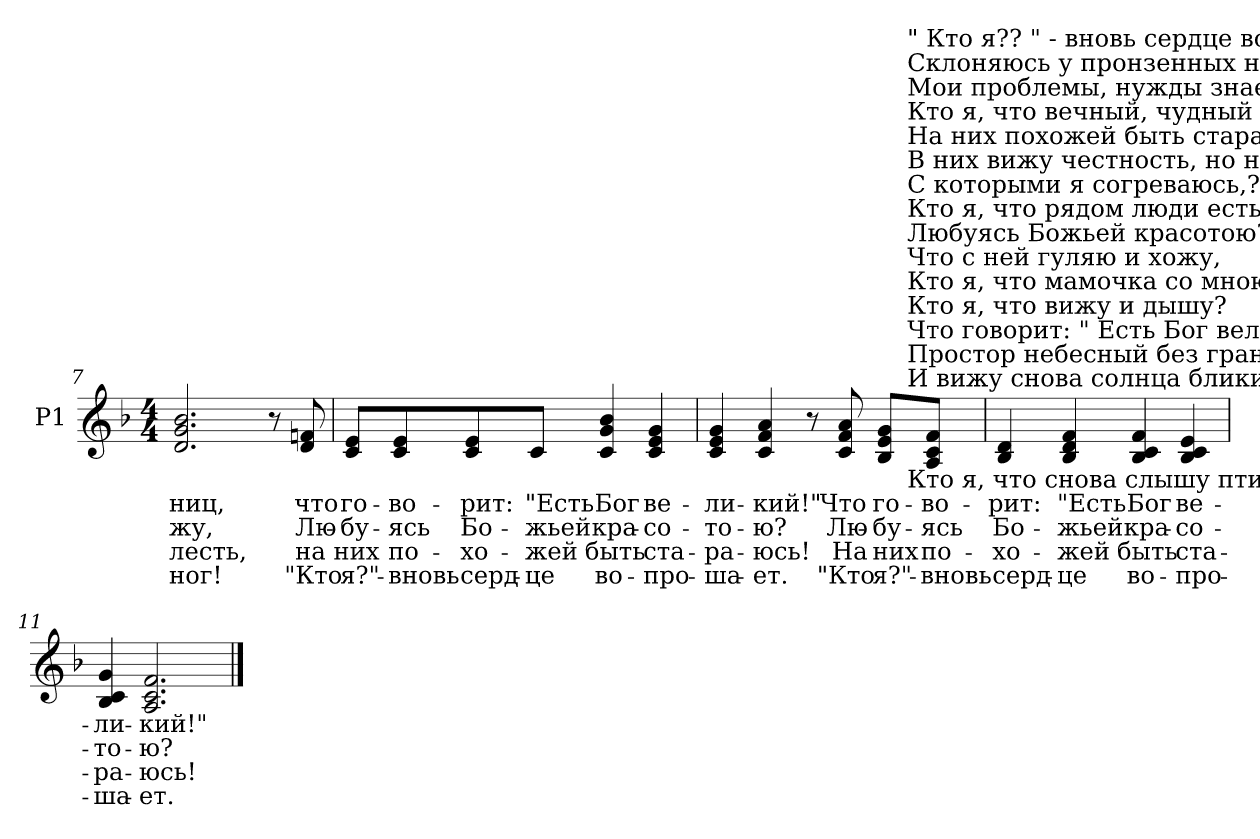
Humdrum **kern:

**kern	**text	**text	**text	**text
*part1	*part1	*part1	*part1	*part1
*staff1	*staff1	*staff1	*staff1	*staff1
*I"P1	*	*	*	*
*clefG2	*	*	*	*
*k[b-]	*	*	*	*
*F:	*	*	*	*
*M4/4	*	*	*	*
=7	=7	=7	=7	=7
!	!LO:LY:b:color=#000000	!LO:LY:b:color=#000000	!LO:LY:b:color=#000000	!LO:LY:b:color=#000000
2.di/ 2.gi 2.b-i	ниц,	жу,	лесть,	ног!
8r	.	.	.	.
!	!LO:LY:b:color=#000000	!LO:LY:b:color=#000000	!LO:LY:b:color=#000000	!LO:LY:b:color=#000000
8di/ 8fni	что	Лю-	на	-"Кто
=8	=8	=8	=8	=8
!	!LO:LY:b:color=#000000	!LO:LY:b:color=#000000	!LO:LY:b:color=#000000	!LO:LY:b:color=#000000
8ci/ 8eiL	го-	-бу-	-них	-я?"-
!	!LO:LY:b:color=#000000	!LO:LY:b:color=#000000	!LO:LY:b:color=#000000	!LO:LY:b:color=#000000
8ci/ 8ei	во-	-ясь	по-	вновь
!	!LO:LY:b:color=#000000	!LO:LY:b:color=#000000	!LO:LY:b:color=#000000	!LO:LY:b:color=#000000
8ci/ 8ei	-рит:	Бо-	-хо-	-серд-
!	!LO:LY:b:color=#000000	!LO:LY:b:color=#000000	!LO:LY:b:color=#000000	!LO:LY:b:color=#000000
8ci/J	-"Есть	жьей	жей	це
!	!LO:LY:b:color=#000000	!LO:LY:b:color=#000000	!LO:LY:b:color=#000000	!LO:LY:b:color=#000000
4ci/ 4gi 4b-i	Бог	кра-	-быть	-во-
!	!LO:LY:b:color=#000000	!LO:LY:b:color=#000000	!LO:LY:b:color=#000000	!LO:LY:b:color=#000000
4ci/ 4ei 4gi	ве-	-со-	-ста-	-про-
!!LO:LB:g=z
=9	=9	=9	=9	=9
!	!LO:LY:b:color=#000000	!LO:LY:b:color=#000000	!LO:LY:b:color=#000000	!LO:LY:b:color=#000000
*^	*	*	*	*
4ci/ 4ei 4gi	2ryy	-ли-	-то-	-ра-	-ша-
!	!	!LO:LY:b:color=#000000	!LO:LY:b:color=#000000	!LO:LY:b:color=#000000	!LO:LY:b:color=#000000
4ci/ 4fi 4ai	.	-кий!"	ю?	юсь!	ет.
8r	4ryy	.	.	.	.
!	!	!LO:LY:b:color=#000000	!LO:LY:b:color=#000000	!LO:LY:b:color=#000000	!LO:LY:b:color=#000000
8ci/ 8fi 8ai	.	Что	Лю-	На	-"Кто
!	!	!LO:LY:b:color=#000000	!LO:LY:b:color=#000000	!LO:LY:b:color=#000000	!LO:LY:b:color=#000000
8B-i/ 8ei 8giL	16ryy	го-	-бу-	-них	-я?"-
.	128ryy	.	.	.	.
.	512.ryy	.	.	.	.
!	!LO:TX:b:t=Кто я, что снова слышу птиц,	!	!	!	!
!	!LO:TX:t=И вижу снова солнца блики,	!	!	!	!
!	!LO:TX:t=Простор небесный без границ,	!	!	!	!
!	!LO:TX:t=Что говорит&colon; " Есть Бог великий! " ?	!	!	!	!
!	!LO:TX:t=Кто я, что вижу и дышу?	!	!	!	!
!	!LO:TX:t=Кто я, что мамочка со мною,	!	!	!	!
!	!LO:TX:t=Что с ней гуляю и хожу,	!	!	!	!
!	!LO:TX:t=Любуясь Божьей красотою?	!	!	!	!
!	!LO:TX:t=Кто я, что рядом люди есть,	!	!	!	!
!	!LO:TX:t=С которыми я согреваюсь,?	!	!	!	!
!	!LO:TX:t=В них вижу честность, но не лесть,	!	!	!	!
!	!LO:TX:t=На них похожей быть стараюсь!	!	!	!	!
!	!LO:TX:t=Кто я, что вечный, чудный Бог	!	!	!	!
!	!LO:TX:t=Мои проблемы, нужды знает??	!	!	!	!
!	!LO:TX:t=Склоняюсь у пронзенных ног!	!	!	!	!
!	!LO:TX:t=" Кто я?? " - вновь сердце вопрошает.	!	!	!	!
.	8ryy	.	.	.	.
!	!	!LO:LY:b:color=#000000	!LO:LY:b:color=#000000	!LO:LY:b:color=#000000	!LO:LY:b:color=#000000
8Ai/ 8ci 8fiJ	.	во-	-ясь	по-	вновь
.	32ryy	.	.	.	.
.	64ryy	.	.	.	.
.	256ryy	.	.	.	.
.	1024ryy	.	.	.	.
*v	*v	*	*	*	*
=10	=10	=10	=10	=10
*^	*	*	*	*
!	!	!LO:LY:b:color=#000000	!LO:LY:b:color=#000000	!LO:LY:b:color=#000000	!LO:LY:b:color=#000000
*v	*v	*	*	*	*
4B-i/ 4di	-рит:	Бо-	-хо-	-серд-
!	!LO:LY:b:color=#000000	!LO:LY:b:color=#000000	!LO:LY:b:color=#000000	!LO:LY:b:color=#000000
4B-i/ 4di 4fi	-"Есть	жьей	жей	це
!	!LO:LY:b:color=#000000	!LO:LY:b:color=#000000	!LO:LY:b:color=#000000	!LO:LY:b:color=#000000
4B-i/ 4ci 4fi	Бог	кра-	-быть	-во-
!	!LO:LY:b:color=#000000	!LO:LY:b:color=#000000	!LO:LY:b:color=#000000	!LO:LY:b:color=#000000
4B-i/ 4ci 4ei	ве-	-со-	-ста-	-про-
=11	=11	=11	=11	=11
!	!LO:LY:b:color=#000000	!LO:LY:b:color=#000000	!LO:LY:b:color=#000000	!LO:LY:b:color=#000000
4B-i/ 4ci 4gi	-ли-	-то-	-ра-	-ша-
!	!LO:LY:b:color=#000000	!LO:LY:b:color=#000000	!LO:LY:b:color=#000000	!LO:LY:b:color=#000000
2.Ai/ 2.ci 2.fi	-кий!"	ю?	юсь!	ет.
==	==	==	==	==
*-	*-	*-	*-	*-
